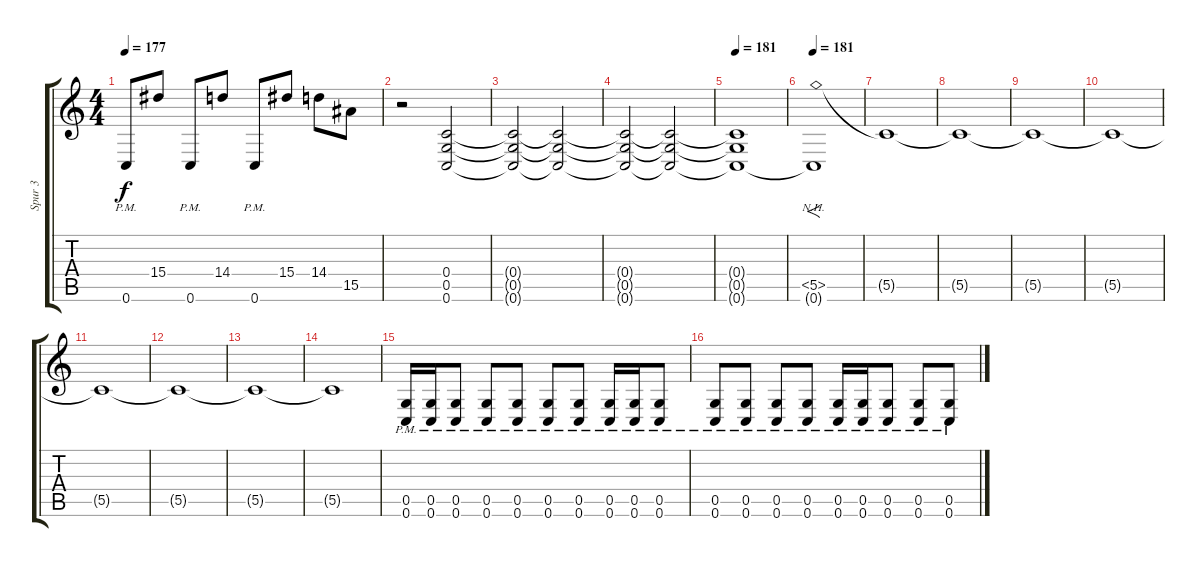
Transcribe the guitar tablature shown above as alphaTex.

\track ("Spur 3" "Spur 3") {instrument distortionguitar}
\staff {score tabs}
\tuning (D4 A3 F3 C3 G2 C2) {hide}
\ts (4 4)
\tempo 177
\clef g2
\ks c
0.6{pm}.8{dy f} 15.4.8 0.6{pm}.8 14.4.8 0.6{pm}.8 15.4.8 14.4.8 15.5.8 |
r.2 (0.4 0.5 0.6).2 |
(0.4{t} 0.5{t} 0.6{t}).2 (0.4{t} 0.5{t} 0.6{t}).2 |
(0.4{t} 0.5{t} 0.6{t}).2 (0.4{t} 0.5{t} 0.6{t}).2 |
\tempo 181
(0.4{t} 0.5{t} 0.6{t}).1 |
\tempo 181
(5.5{nh} 0.6{t}).1{f} |
5.5{t}.1 |
5.5{t}.1 |
5.5{t}.1 |
5.5{t}.1 |
5.5{t}.1 |
5.5{t}.1 |
5.5{t}.1 |
5.5{t}.1 |
(0.5{pm} 0.6{pm}).16 (0.5{pm} 0.6{pm}).16 (0.5{pm} 0.6{pm}).8 (0.5{pm} 0.6{pm}).8 (0.5{pm} 0.6{pm}).8 (0.5{pm} 0.6{pm}).8 (0.5{pm} 0.6{pm}).8 (0.5{pm} 0.6{pm}).16 (0.5{pm} 0.6{pm}).16 (0.5{pm} 0.6{pm}).8 |
(0.5{pm} 0.6{pm}).8 (0.5{pm} 0.6{pm}).8 (0.5{pm} 0.6{pm}).8 (0.5{pm} 0.6{pm}).8 (0.5{pm} 0.6{pm}).16 (0.5{pm} 0.6{pm}).16 (0.5{pm} 0.6{pm}).8 (0.5{pm} 0.6{pm}).8 (0.5{pm} 0.6{pm}).8
